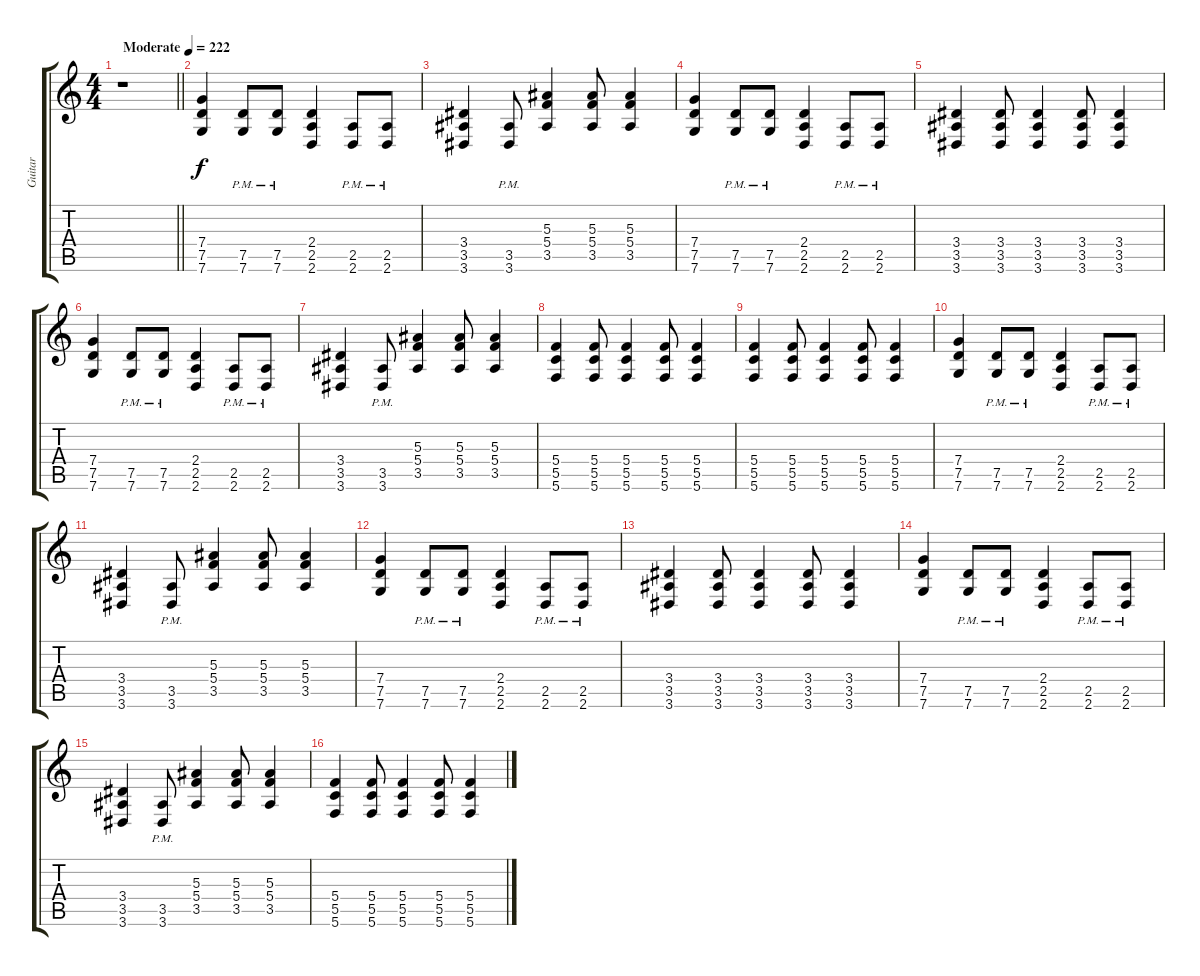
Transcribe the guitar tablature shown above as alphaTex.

\track ("Guitar" "Guitar") {instrument distortionguitar}
\staff {score tabs}
\tuning (D4 A3 F3 C3 G2 C2) {hide}
\ts (4 4)
\tempo (222 "Moderate")
\clef g2
\barLineRight lightlight
\ks c
r.1{dy f instrument distortionguitar} |
\section ("" " ")
(7.4 7.5 7.6).4 (7.5{pm} 7.6{pm}).8 (7.5{pm} 7.6{pm}).8 (2.4 2.5 2.6).4 (2.5{pm} 2.6{pm}).8 (2.5{pm} 2.6{pm}).8 |
(3.4 3.5 3.6).4 (3.5{pm} 3.6{pm}).8 (5.3 5.4 3.5).4 (5.3 5.4 3.5).8 (5.3 5.4 3.5).4 |
(7.4 7.5 7.6).4 (7.5{pm} 7.6{pm}).8 (7.5{pm} 7.6{pm}).8 (2.4 2.5 2.6).4 (2.5{pm} 2.6{pm}).8 (2.5{pm} 2.6{pm}).8 |
(3.4 3.5 3.6).4 (3.4 3.5 3.6).8 (3.4 3.5 3.6).4 (3.4 3.5 3.6).8 (3.4 3.5 3.6).4 |
(7.4 7.5 7.6).4 (7.5{pm} 7.6{pm}).8 (7.5{pm} 7.6{pm}).8 (2.4 2.5 2.6).4 (2.5{pm} 2.6{pm}).8 (2.5{pm} 2.6{pm}).8 |
(3.4 3.5 3.6).4 (3.5{pm} 3.6{pm}).8 (5.3 5.4 3.5).4 (5.3 5.4 3.5).8 (5.3 5.4 3.5).4 |
(5.4 5.5 5.6).4 (5.4 5.5 5.6).8 (5.4 5.5 5.6).4 (5.4 5.5 5.6).8 (5.4 5.5 5.6).4 |
(5.4 5.5 5.6).4 (5.4 5.5 5.6).8 (5.4 5.5 5.6).4 (5.4 5.5 5.6).8 (5.4 5.5 5.6).4 |
(7.4 7.5 7.6).4 (7.5{pm} 7.6{pm}).8 (7.5{pm} 7.6{pm}).8 (2.4 2.5 2.6).4 (2.5{pm} 2.6{pm}).8 (2.5{pm} 2.6{pm}).8 |
(3.4 3.5 3.6).4 (3.5{pm} 3.6{pm}).8 (5.3 5.4 3.5).4 (5.3 5.4 3.5).8 (5.3 5.4 3.5).4 |
(7.4 7.5 7.6).4 (7.5{pm} 7.6{pm}).8 (7.5{pm} 7.6{pm}).8 (2.4 2.5 2.6).4 (2.5{pm} 2.6{pm}).8 (2.5{pm} 2.6{pm}).8 |
(3.4 3.5 3.6).4 (3.4 3.5 3.6).8 (3.4 3.5 3.6).4 (3.4 3.5 3.6).8 (3.4 3.5 3.6).4 |
(7.4 7.5 7.6).4 (7.5{pm} 7.6{pm}).8 (7.5{pm} 7.6{pm}).8 (2.4 2.5 2.6).4 (2.5{pm} 2.6{pm}).8 (2.5{pm} 2.6{pm}).8 |
(3.4 3.5 3.6).4 (3.5{pm} 3.6{pm}).8 (5.3 5.4 3.5).4 (5.3 5.4 3.5).8 (5.3 5.4 3.5).4 |
(5.4 5.5 5.6).4 (5.4 5.5 5.6).8 (5.4 5.5 5.6).4 (5.4 5.5 5.6).8 (5.4 5.5 5.6).4
